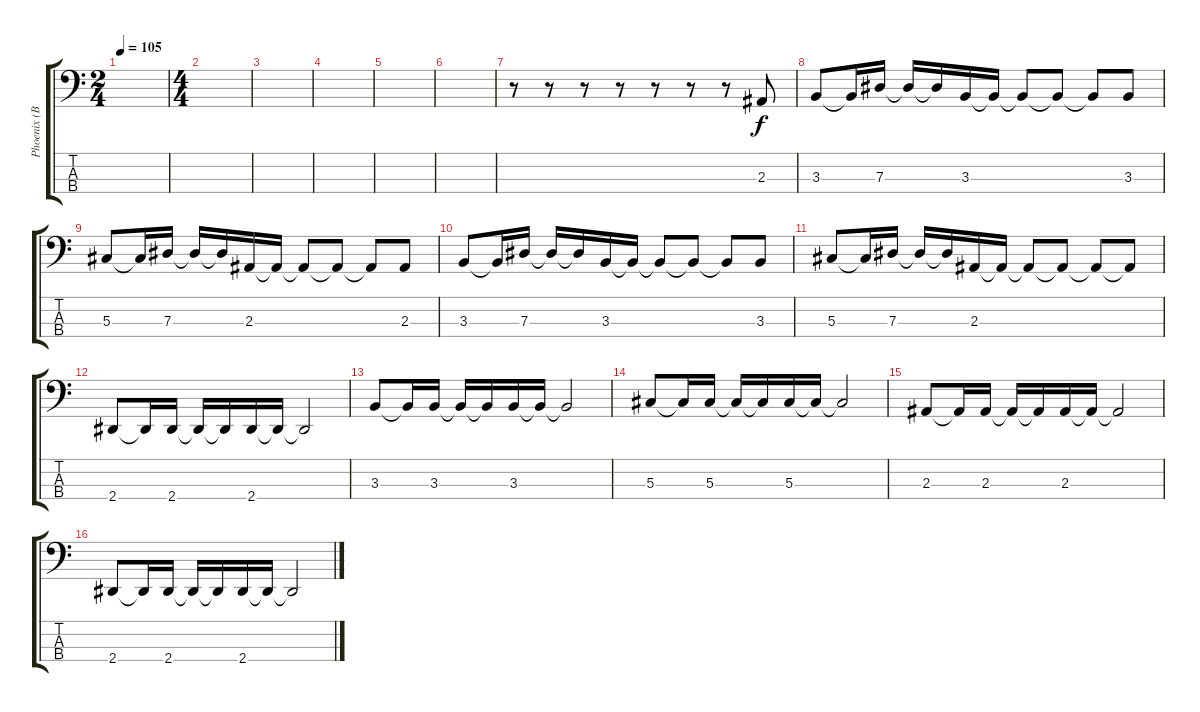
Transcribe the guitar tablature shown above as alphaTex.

\track ("Phoenix (Bass)" "Phoenix (B") {instrument electricbassfinger}
\staff {score tabs}
\tuning (Gb2 Db2 Ab1 Db1) {hide}
\ts (2 4)
\tempo 105
\clef f4
\ks c
|
\ts (4 4)
|
|
|
|
|
r.8 r.8 r.8 r.8 r.8 r.8 r.8 2.3.8 |
3.3.8 3.3{t}.16 7.3.16 7.3{t}.16 7.3{t}.16 3.3.16 3.3{t}.16 3.3{t}.8 3.3{t}.8 3.3{t}.8 3.3.8 |
5.3.8 5.3{t}.16 7.3.16 7.3{t}.16 7.3{t}.16 2.3.16 2.3{t}.16 2.3{t}.8 2.3{t}.8 2.3{t}.8 2.3.8 |
3.3.8 3.3{t}.16 7.3.16 7.3{t}.16 7.3{t}.16 3.3.16 3.3{t}.16 3.3{t}.8 3.3{t}.8 3.3{t}.8 3.3.8 |
5.3.8 5.3{t}.16 7.3.16 7.3{t}.16 7.3{t}.16 2.3.16 2.3{t}.16 2.3{t}.8 2.3{t}.8 2.3{t}.8 2.3{t}.8 |
2.4.8 2.4{t}.16 2.4.16 2.4{t}.16 2.4{t}.16 2.4.16 2.4{t}.16 2.4{t}.2 |
3.3.8 3.3{t}.16 3.3.16 3.3{t}.16 3.3{t}.16 3.3.16 3.3{t}.16 3.3{t}.2 |
5.3.8 5.3{t}.16 5.3.16 5.3{t}.16 5.3{t}.16 5.3.16 5.3{t}.16 5.3{t}.2 |
2.3.8 2.3{t}.16 2.3.16 2.3{t}.16 2.3{t}.16 2.3.16 2.3{t}.16 2.3{t}.2 |
2.4.8 2.4{t}.16 2.4.16 2.4{t}.16 2.4{t}.16 2.4.16 2.4{t}.16 2.4{t}.2
